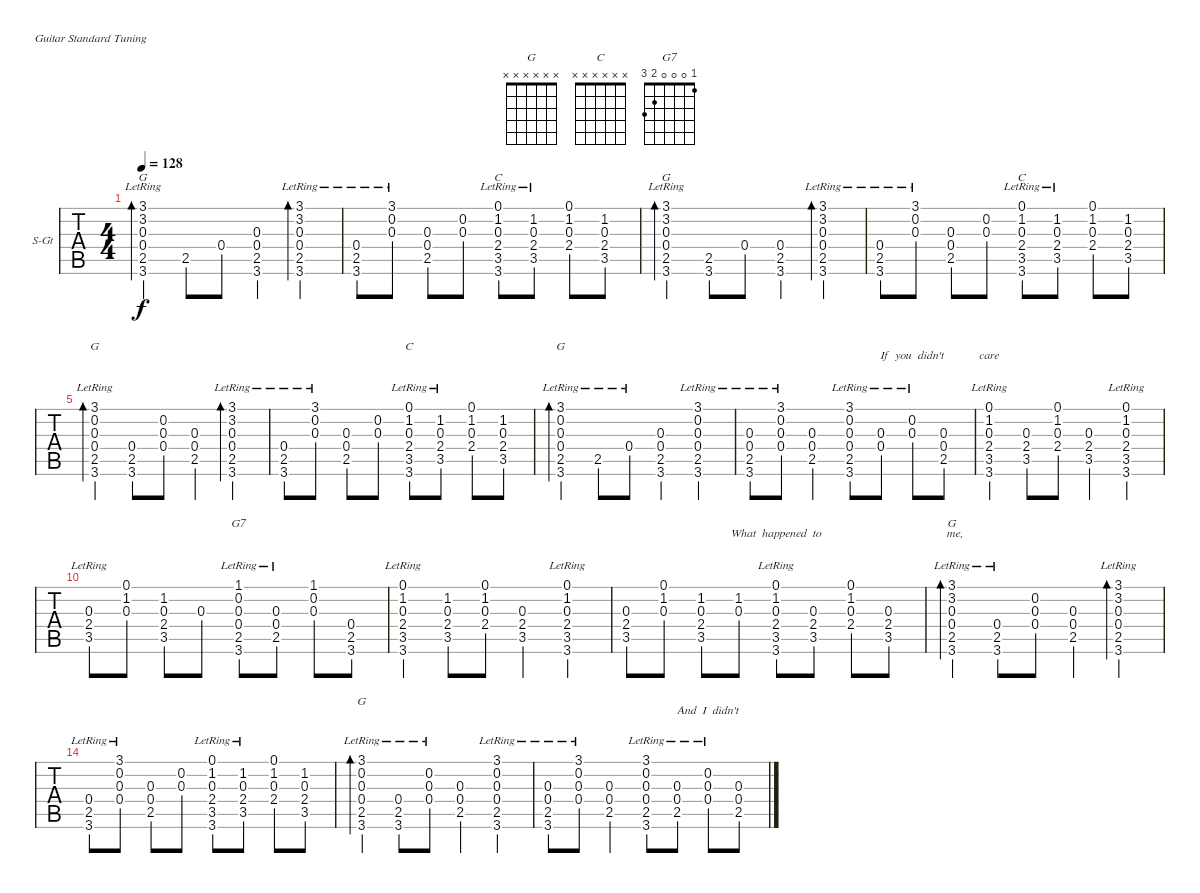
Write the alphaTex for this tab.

\bracketExtendMode nobrackets
\firstSystemTrackNameOrientation horizontal
\otherSystemsTrackNameOrientation horizontal
\defaultBarNumberDisplay FirstOfSystem
\track ("Acoustic Guitar" "S-Gt") {instrument acousticguitarsteel}
\staff {tabs}
\tuning (E4 B3 G3 D3 A2 E2)
\chord ("G" 3 0 0 0 2 3) {showfingering false}
\chord ("C" 0 1 0 2 3 x) {showfingering false}
\chord ("G" x x x x x x)
\chord ("C" x x x x x x)
\chord ("G7" 1 0 0 0 2 3) {showfingering false}
\ts (4 4)
\tempo 128
\clef g2
\ks g
(3.1{lr} 3.2{lr} 0.3{lr} 0.4{lr} 2.5{lr} 3.6{lr}).4{bd 70 ch "G" dy f instrument acousticguitarsteel} 2.5.8 0.4.8 (0.4 2.5 3.6 0.3).4 (3.1{lr} 3.2{lr} 0.3{lr} 0.4{lr} 2.5{lr} 3.6{lr}).4{bd 54} |
(2.5{lr} 0.4{lr} 3.6{lr}).8 (0.2{lr} 3.1{lr} 0.3{lr}).8 (2.5 0.4 0.3).8 (0.3 0.2).8 (1.2{lr} 0.3{lr} 2.4{lr} 3.5{lr} 3.6 0.1{lr}).8{ch "C"} (1.2{lr} 0.3{lr} 3.5{lr} 2.4{lr}).8 (1.2 0.3 2.4 0.1).8 (0.3 2.4 3.5 1.2).8 |
(3.1{lr} 3.2{lr} 0.3{lr} 0.4{lr} 2.5{lr} 3.6{lr}).4{bd 65 ch "G"} (2.5 3.6).8 0.4.8 (0.4 2.5 3.6).4 (3.1{lr} 3.2{lr} 0.3{lr} 0.4{lr} 2.5{lr} 3.6{lr}).4{bd 54} |
(2.5{lr} 0.4{lr} 3.6{lr}).8 (0.2{lr} 3.1{lr} 0.3{lr}).8 (2.5 0.4 0.3).8 (0.3 0.2).8 (0.1{lr} 1.2{lr} 0.3{lr} 2.4{lr} 3.5{lr} 3.6{lr}).8{ch "C"} (1.2{lr} 0.3{lr} 3.5{lr} 2.4{lr}).8 (1.2 0.3 2.4 0.1).8 (0.3 2.4 3.5 1.2).8 |
(3.1{lr} 0.2{lr} 0.3{lr} 0.4{lr} 2.5{lr} 3.6{lr}).4{bd 64 ch "G"} (0.4 2.5 3.6).8 (0.2 0.3 0.4).8 (0.3 0.4 2.5).4 (3.1{lr} 3.2{lr} 0.3{lr} 0.4{lr} 2.5{lr} 3.6{lr}).4{bd 54} |
(2.5{lr} 0.4{lr} 3.6{lr}).8 (0.2{lr} 3.1{lr} 0.3{lr}).8 (2.5 0.4 0.3).8 (0.3 0.2).8 (0.1{lr} 1.2{lr} 0.3{lr} 2.4{lr} 3.5{lr} 3.6{lr}).8{ch "C"} (1.2{lr} 0.3{lr} 3.5{lr} 2.4{lr}).8 (1.2 0.3 2.4 0.1).8 (0.3 2.4 3.5 1.2).8 |
(3.1{lr} 0.2{lr} 0.3{lr} 0.4{lr} 2.5{lr} 3.6{lr}).4{bd 62 ch "G"} 2.5{lr}.8 0.4{lr}.8 (0.4 2.5 3.6 0.3).4 (3.1{lr} 0.2{lr} 0.3{lr} 0.4{lr} 2.5{lr} 3.6{lr}).4 |
(2.5{lr} 0.4{lr} 0.3{lr} 3.6{lr}).8{lyrics (0 "") lyrics (1 "") lyrics (2 "") lyrics (3 "") lyrics (4 "")} (0.2{lr} 3.1{lr} 0.3{lr} 0.4{lr}).8{lyrics (0 "") lyrics (1 "") lyrics (2 "") lyrics (3 "") lyrics (4 "")} (2.5 0.4 0.3).4{lyrics (0 "") lyrics (1 "") lyrics (2 "") lyrics (3 "") lyrics (4 "")} (3.1{lr} 0.2{lr} 0.3{lr} 0.4{lr} 2.5{lr} 3.6{lr}).8{lyrics (0 "") lyrics (1 "") lyrics (2 "") lyrics (3 "") lyrics (4 "")} (0.3{lr} 0.4{lr}).8{lyrics (0 "") lyrics (1 "") lyrics (2 "") lyrics (3 "") lyrics (4 "")} (0.2{lr} 0.3{lr}).8{lyrics (0 "If  you  didn't") lyrics (1 "") lyrics (2 "") lyrics (3 "") lyrics (4 "")} (0.4 2.5 0.3).8{lyrics (0 "") lyrics (1 "") lyrics (2 "") lyrics (3 "") lyrics (4 "")} |
(0.1{lr} 1.2{lr} 0.3{lr} 2.4{lr} 3.5{lr} 3.6{lr}).4{lyrics (0 "care ") lyrics (1 "") lyrics (2 "") lyrics (3 "") lyrics (4 "")} (2.4 3.5 0.3).8{lyrics (0 "") lyrics (1 "") lyrics (2 "") lyrics (3 "") lyrics (4 "")} (0.3 2.4 1.2 0.1).8{lyrics (0 "") lyrics (1 "") lyrics (2 "") lyrics (3 "") lyrics (4 "")} (0.3 2.4 3.5).4{lyrics (0 "") lyrics (1 "") lyrics (2 "") lyrics (3 "") lyrics (4 "")} (0.1{lr} 1.2{lr} 0.3{lr} 2.4{lr} 3.5{lr} 3.6{lr}).4{lyrics (0 "") lyrics (1 "") lyrics (2 "") lyrics (3 "") lyrics (4 "")} |
(2.4{lr} 3.5{lr} 0.3{lr}).8{lyrics (0 "") lyrics (1 "") lyrics (2 "") lyrics (3 "") lyrics (4 "")} (0.3 1.2 0.1).8{lyrics (0 "") lyrics (1 "") lyrics (2 "") lyrics (3 "") lyrics (4 "")} (1.2 0.3 2.4 3.5).8{lyrics (0 "") lyrics (1 "") lyrics (2 "") lyrics (3 "") lyrics (4 "")} 0.3.8{lyrics (0 "") lyrics (1 "") lyrics (2 "") lyrics (3 "") lyrics (4 "")} (1.1{lr} 0.2{lr} 0.3{lr} 0.4{lr} 2.5{lr} 3.6{lr}).8{ch "G7" lyrics (0 "") lyrics (1 "") lyrics (2 "") lyrics (3 "") lyrics (4 "")} (0.4{lr} 2.5{lr} 0.3{lr}).8{lyrics (0 "") lyrics (1 "") lyrics (2 "") lyrics (3 "") lyrics (4 "")} (0.2 0.3 1.1).8{lyrics (0 "") lyrics (1 "") lyrics (2 "") lyrics (3 "") lyrics (4 "")} (0.4 2.5 3.6).8{lyrics (0 "") lyrics (1 "") lyrics (2 "") lyrics (3 "") lyrics (4 "")} |
(0.1{lr} 1.2{lr} 0.3{lr} 2.4{lr} 3.5{lr} 3.6{lr}).4{lyrics (0 "") lyrics (1 "") lyrics (2 "") lyrics (3 "") lyrics (4 "")} (2.4 3.5 0.3 1.2).8{lyrics (0 "") lyrics (1 "") lyrics (2 "") lyrics (3 "") lyrics (4 "")} (0.3 2.4 1.2 0.1).8{lyrics (0 "") lyrics (1 "") lyrics (2 "") lyrics (3 "") lyrics (4 "")} (2.4 3.5 0.3).4{lyrics (0 "") lyrics (1 "") lyrics (2 "") lyrics (3 "") lyrics (4 "")} (0.1{lr} 1.2{lr} 0.3{lr} 2.4{lr} 3.5{lr} 3.6{lr}).4{lyrics (0 "") lyrics (1 "") lyrics (2 "") lyrics (3 "") lyrics (4 "")} |
(2.4 3.5 0.3).8{lyrics (0 "") lyrics (1 "") lyrics (2 "") lyrics (3 "") lyrics (4 "")} (0.1 1.2 0.3).8{lyrics (0 "") lyrics (1 "") lyrics (2 "") lyrics (3 "") lyrics (4 "")} (1.2 0.3 2.4 3.5).8{lyrics (0 "") lyrics (1 "") lyrics (2 "") lyrics (3 "") lyrics (4 "")} (1.2 0.3).8{lyrics (0 "") lyrics (1 "") lyrics (2 "") lyrics (3 "") lyrics (4 "")} (0.1{lr} 1.2{lr} 0.3{lr} 2.4{lr} 3.5{lr} 3.6{lr}).8{lyrics (0 "What  happened  to ") lyrics (1 "") lyrics (2 "") lyrics (3 "") lyrics (4 "")} (0.3 2.4 3.5).8{lyrics (0 "") lyrics (1 "") lyrics (2 "") lyrics (3 "") lyrics (4 "")} (1.2 0.3 0.1 2.4).8{lyrics (0 "") lyrics (1 "") lyrics (2 "") lyrics (3 "") lyrics (4 "")} (0.3 2.4 3.5).8{lyrics (0 "") lyrics (1 "") lyrics (2 "") lyrics (3 "") lyrics (4 "")} |
(3.1{lr} 3.2{lr} 0.3{lr} 0.4{lr} 2.5{lr} 3.6{lr}).4{bd 40 ch "G" lyrics (0 "  me,") lyrics (1 "") lyrics (2 "") lyrics (3 "") lyrics (4 "")} (0.4{lr} 2.5{lr} 3.6{lr}).8{lyrics (0 "") lyrics (1 "") lyrics (2 "") lyrics (3 "") lyrics (4 "")} (0.2 0.3 0.4).8{lyrics (0 "") lyrics (1 "") lyrics (2 "") lyrics (3 "") lyrics (4 "")} (0.3 0.4 2.5).4{lyrics (0 "") lyrics (1 "") lyrics (2 "") lyrics (3 "") lyrics (4 "")} (3.1{lr} 3.2{lr} 0.3{lr} 0.4{lr} 2.5{lr} 3.6{lr}).4{bd 38 lyrics (0 "") lyrics (1 "") lyrics (2 "") lyrics (3 "") lyrics (4 "")} |
(2.5{lr} 0.4{lr} 3.6{lr}).8{lyrics (0 "") lyrics (1 "") lyrics (2 "") lyrics (3 "") lyrics (4 "")} (0.2{lr} 3.1{lr} 0.3{lr} 0.4).8{lyrics (0 "") lyrics (1 "") lyrics (2 "") lyrics (3 "") lyrics (4 "")} (2.5 0.4 0.3).8{lyrics (0 "") lyrics (1 "") lyrics (2 "") lyrics (3 "") lyrics (4 "")} (0.3 0.2).8{lyrics (0 "") lyrics (1 "") lyrics (2 "") lyrics (3 "") lyrics (4 "")} (0.1{lr} 1.2{lr} 0.3{lr} 2.4{lr} 3.5{lr} 3.6{lr}).8{lyrics (0 "") lyrics (1 "") lyrics (2 "") lyrics (3 "") lyrics (4 "")} (1.2{lr} 0.3{lr} 3.5{lr} 2.4{lr}).8{lyrics (0 "") lyrics (1 "") lyrics (2 "") lyrics (3 "") lyrics (4 "")} (1.2 0.3 2.4 0.1).8{lyrics (0 "") lyrics (1 "") lyrics (2 "") lyrics (3 "") lyrics (4 "")} (0.3 2.4 3.5 1.2).8{lyrics (0 "") lyrics (1 "") lyrics (2 "") lyrics (3 "") lyrics (4 "")} |
(3.1{lr} 0.2{lr} 0.3{lr} 0.4{lr} 2.5{lr} 3.6{lr}).4{bd 60 ch "G" lyrics (0 "") lyrics (1 "") lyrics (2 "") lyrics (3 "") lyrics (4 "")} (0.4{lr} 2.5{lr} 3.6{lr}).8{lyrics (0 "") lyrics (1 "") lyrics (2 "") lyrics (3 "") lyrics (4 "")} (0.2{lr} 0.3{lr} 0.4{lr}).8{lyrics (0 "") lyrics (1 "") lyrics (2 "") lyrics (3 "") lyrics (4 "")} (0.3 0.4 2.5).4{lyrics (0 "") lyrics (1 "") lyrics (2 "") lyrics (3 "") lyrics (4 "")} (3.1{lr} 0.2{lr} 0.3{lr} 0.4{lr} 2.5{lr} 3.6{lr}).4{lyrics (0 "") lyrics (1 "") lyrics (2 "") lyrics (3 "") lyrics (4 "")} |
(2.5{lr} 0.4{lr} 0.3{lr} 3.6{lr}).8{lyrics (0 "") lyrics (1 "") lyrics (2 "") lyrics (3 "") lyrics (4 "")} (0.2{lr} 3.1{lr} 0.3{lr} 0.4{lr}).8{lyrics (0 "") lyrics (1 "") lyrics (2 "") lyrics (3 "") lyrics (4 "")} (2.5 0.4 0.3).4{lyrics (0 "") lyrics (1 "") lyrics (2 "") lyrics (3 "") lyrics (4 "")} (3.1{lr} 0.2{lr} 0.3{lr} 0.4{lr} 2.5{lr} 3.6{lr}).8{lyrics (0 "") lyrics (1 "") lyrics (2 "") lyrics (3 "") lyrics (4 "")} (0.3{lr} 0.4{lr} 2.5{lr}).8{lyrics (0 "") lyrics (1 "") lyrics (2 "") lyrics (3 "") lyrics (4 "")} (0.2{lr} 0.3{lr} 0.4{lr}).8{lyrics (0 "And  I  didn't     ") lyrics (1 "") lyrics (2 "") lyrics (3 "") lyrics (4 "")} (0.4 2.5 0.3).8{lyrics (0 "") lyrics (1 "") lyrics (2 "") lyrics (3 "") lyrics (4 "")}
